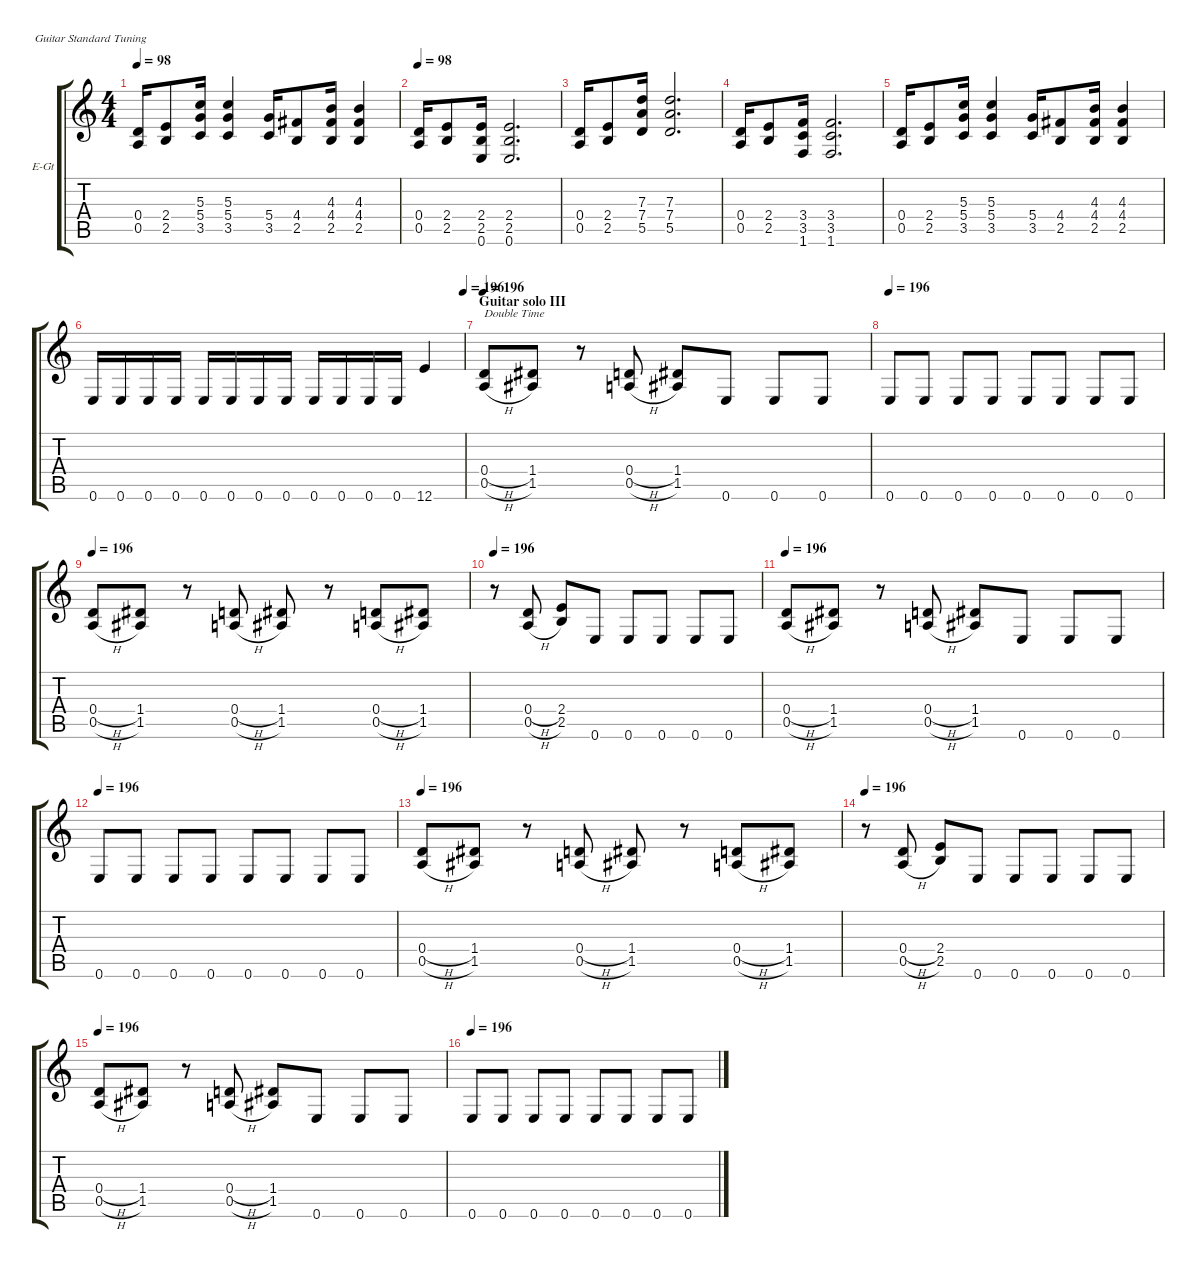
\hideDynamics
\bracketExtendMode groupsimilarinstruments
\firstSystemTrackNameOrientation horizontal
\otherSystemsTrackNameOrientation horizontal
\track ("Kirk Hammet" "E-Gt") {multiBarRest instrument distortionguitar}
\staff {score tabs}
\tuning (E4 B3 G3 D3 A2 E2)
\ts (4 4)
\tempo 98
\clef g2
\ks c
(0.4 0.5).16{dy f} (2.4 2.5).8 (5.3 5.4 3.5).16 (5.3 5.4 3.5).4 (5.4 3.5).16 (4.4 2.5).8 (4.3 4.4 2.5).16 (4.3 4.4 2.5).4 |
\tempo 98
(0.4 0.5).16 (2.4 2.5).8 (2.4 2.5 0.6).16 (2.4 2.5 0.6).2{d} |
(0.4 0.5).16 (2.4 2.5).8 (7.3 7.4 5.5).16 (7.3 7.4 5.5).2{d} |
(0.4 0.5).16 (2.4 2.5).8 (3.4 3.5 1.6).16 (3.4 3.5 1.6).2{d} |
(0.4 0.5).16 (2.4 2.5).8 (5.3 5.4 3.5).16 (5.3 5.4 3.5).4 (5.4 3.5).16 (4.4 2.5).8 (4.3 4.4 2.5).16 (4.3 4.4 2.5).4 |
\tempo (196 1)
0.6.16 0.6.16 0.6.16 0.6.16 0.6.16 0.6.16 0.6.16 0.6.16 0.6.16 0.6.16 0.6.16 0.6.16 12.6.4 |
\section ("" "Guitar solo III")
\tempo 196
(0.4{h} 0.5{h}).8{txt "Double Time"} (1.4 1.5).8 r.8 (0.4{h} 0.5{h}).8 (1.4 1.5).8 0.6.8 0.6.8 0.6.8 |
\tempo 196
0.6.8 0.6.8 0.6.8 0.6.8 0.6.8 0.6.8 0.6.8 0.6.8 |
\tempo 196
(0.4{h} 0.5{h}).8 (1.4 1.5).8 r.8 (0.4{h} 0.5{h}).8 (1.4 1.5).8 r.8 (0.4{h} 0.5{h}).8 (1.4 1.5).8 |
\tempo 196
r.8 (0.4{h} 0.5{h}).8 (2.4 2.5).8 0.6.8 0.6.8 0.6.8 0.6.8 0.6.8 |
\tempo 196
(0.4{h} 0.5{h}).8 (1.4 1.5).8 r.8 (0.4{h} 0.5{h}).8 (1.4 1.5).8 0.6.8 0.6.8 0.6.8 |
\tempo 196
0.6.8 0.6.8 0.6.8 0.6.8 0.6.8 0.6.8 0.6.8 0.6.8 |
\tempo 196
(0.4{h} 0.5{h}).8 (1.4 1.5).8 r.8 (0.4{h} 0.5{h}).8 (1.4 1.5).8 r.8 (0.4{h} 0.5{h}).8 (1.4 1.5).8 |
\tempo 196
r.8 (0.4{h} 0.5{h}).8 (2.4 2.5).8 0.6.8 0.6.8 0.6.8 0.6.8 0.6.8 |
\tempo 196
(0.4{h} 0.5{h}).8 (1.4 1.5).8 r.8 (0.4{h} 0.5{h}).8 (1.4 1.5).8 0.6.8 0.6.8 0.6.8 |
\tempo 196
0.6.8 0.6.8 0.6.8 0.6.8 0.6.8 0.6.8 0.6.8 0.6.8
